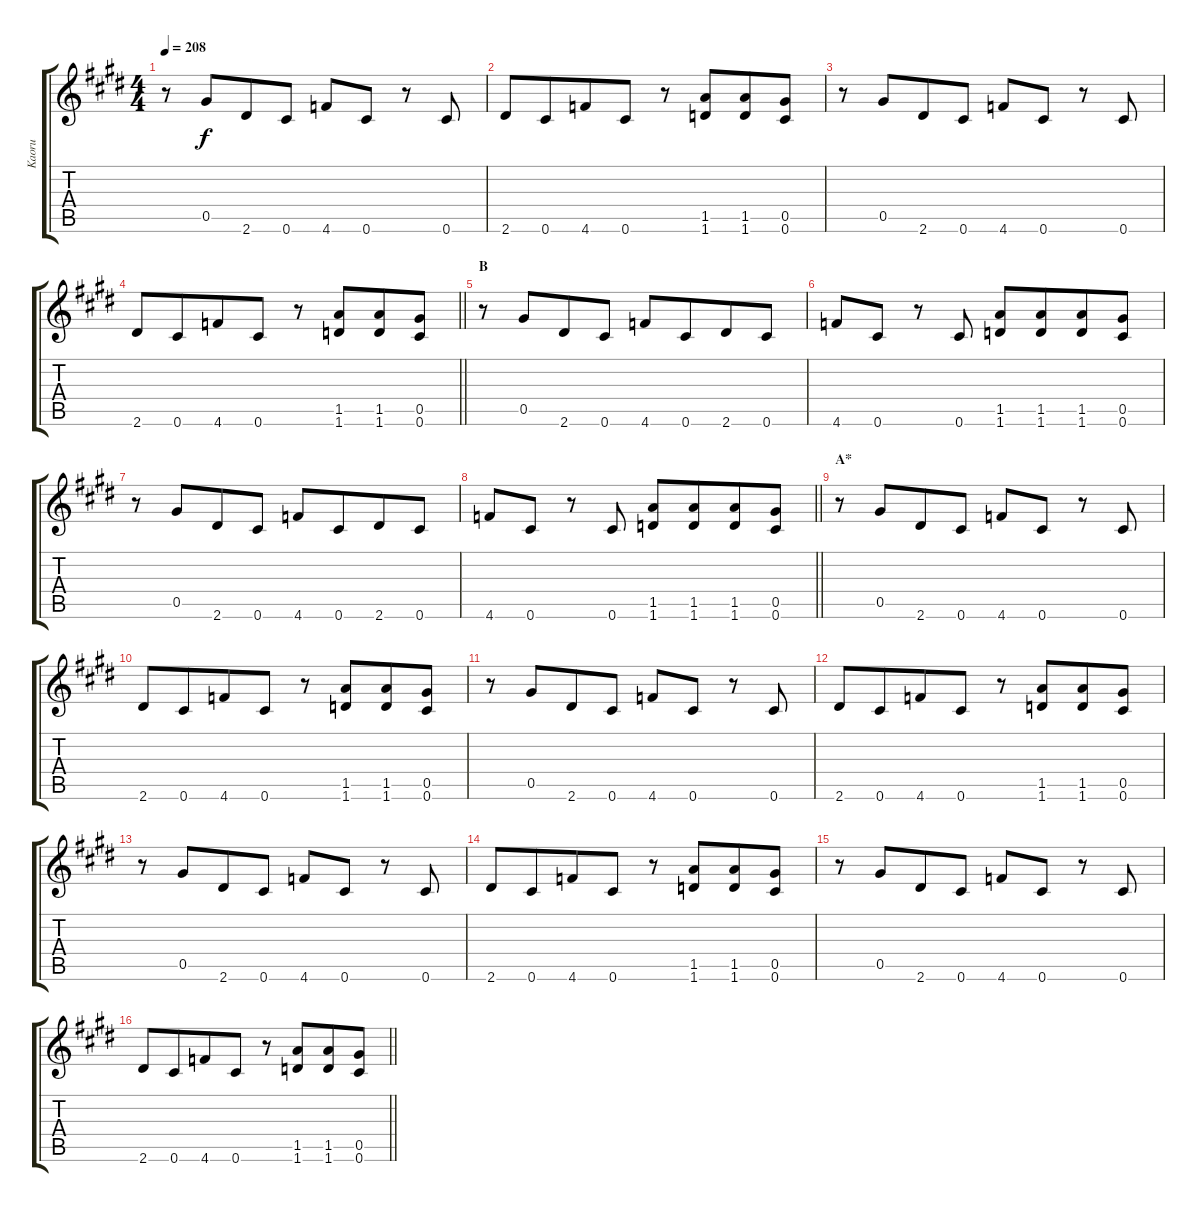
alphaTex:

\track ("Kaoru" "Kaoru") {instrument overdrivenguitar}
\staff {score tabs}
\tuning (Eb4 Bb3 Gb3 Db3 Ab2 Db2) {hide}
\ts (4 4)
\tempo 208
\clef g2
\ks c#minor
r.8{ot 8vb dy f} 0.5.8{ot 8vb beam merge} 2.6.8{ot 8vb} 0.6.8{ot 8vb} 4.6.8{ot 8vb} 0.6.8{ot 8vb} r.8{ot 8vb} 0.6.8{ot 8vb} |
2.6.8{ot 8vb} 0.6.8{ot 8vb beam merge} 4.6.8{ot 8vb} 0.6.8{ot 8vb} r.8{ot 8vb} (1.5 1.6).8{ot 8vb beam merge} (1.5 1.6).8{ot 8vb} (0.5 0.6).8{ot 8vb} |
r.8{ot 8vb} 0.5.8{ot 8vb beam merge} 2.6.8{ot 8vb} 0.6.8{ot 8vb} 4.6.8{ot 8vb} 0.6.8{ot 8vb} r.8{ot 8vb} 0.6.8{ot 8vb} |
\barLineRight lightlight
2.6.8{ot 8vb} 0.6.8{ot 8vb beam merge} 4.6.8{ot 8vb} 0.6.8{ot 8vb} r.8{ot 8vb} (1.5 1.6).8{ot 8vb beam merge} (1.5 1.6).8{ot 8vb} (0.5 0.6).8{ot 8vb} |
\section ("" "B")
r.8{ot 8vb} 0.5.8{ot 8vb beam merge} 2.6.8{ot 8vb} 0.6.8{ot 8vb} 4.6.8{ot 8vb} 0.6.8{ot 8vb beam merge} 2.6.8{ot 8vb} 0.6.8{ot 8vb} |
4.6.8{ot 8vb} 0.6.8{ot 8vb} r.8{ot 8vb} 0.6.8{ot 8vb} (1.5 1.6).8{ot 8vb} (1.5 1.6).8{ot 8vb beam merge} (1.5 1.6).8{ot 8vb} (0.5 0.6).8{ot 8vb} |
r.8{ot 8vb} 0.5.8{ot 8vb beam merge} 2.6.8{ot 8vb} 0.6.8{ot 8vb} 4.6.8{ot 8vb} 0.6.8{ot 8vb beam merge} 2.6.8{ot 8vb} 0.6.8{ot 8vb} |
\barLineRight lightlight
4.6.8{ot 8vb} 0.6.8{ot 8vb} r.8{ot 8vb} 0.6.8{ot 8vb} (1.5 1.6).8{ot 8vb} (1.5 1.6).8{ot 8vb beam merge} (1.5 1.6).8{ot 8vb} (0.5 0.6).8{ot 8vb} |
\section ("" "A*")
r.8{ot 8vb} 0.5.8{ot 8vb beam merge} 2.6.8{ot 8vb} 0.6.8{ot 8vb} 4.6.8{ot 8vb} 0.6.8{ot 8vb} r.8{ot 8vb} 0.6.8{ot 8vb} |
2.6.8{ot 8vb} 0.6.8{ot 8vb beam merge} 4.6.8{ot 8vb} 0.6.8{ot 8vb} r.8{ot 8vb} (1.5 1.6).8{ot 8vb beam merge} (1.5 1.6).8{ot 8vb} (0.5 0.6).8{ot 8vb} |
r.8{ot 8vb} 0.5.8{ot 8vb beam merge} 2.6.8{ot 8vb} 0.6.8{ot 8vb} 4.6.8{ot 8vb} 0.6.8{ot 8vb} r.8{ot 8vb} 0.6.8{ot 8vb} |
2.6.8{ot 8vb} 0.6.8{ot 8vb beam merge} 4.6.8{ot 8vb} 0.6.8{ot 8vb} r.8{ot 8vb} (1.5 1.6).8{ot 8vb beam merge} (1.5 1.6).8{ot 8vb} (0.5 0.6).8{ot 8vb} |
r.8{ot 8vb} 0.5.8{ot 8vb beam merge} 2.6.8{ot 8vb} 0.6.8{ot 8vb} 4.6.8{ot 8vb} 0.6.8{ot 8vb} r.8{ot 8vb} 0.6.8{ot 8vb} |
2.6.8{ot 8vb} 0.6.8{ot 8vb beam merge} 4.6.8{ot 8vb} 0.6.8{ot 8vb} r.8{ot 8vb} (1.5 1.6).8{ot 8vb beam merge} (1.5 1.6).8{ot 8vb} (0.5 0.6).8{ot 8vb} |
r.8{ot 8vb} 0.5.8{ot 8vb beam merge} 2.6.8{ot 8vb} 0.6.8{ot 8vb} 4.6.8{ot 8vb} 0.6.8{ot 8vb} r.8{ot 8vb} 0.6.8{ot 8vb} |
\barLineRight lightlight
2.6.8{ot 8vb} 0.6.8{ot 8vb beam merge} 4.6.8{ot 8vb} 0.6.8{ot 8vb} r.8{ot 8vb} (1.5 1.6).8{ot 8vb beam merge} (1.5 1.6).8{ot 8vb} (0.5 0.6).8{ot 8vb}
